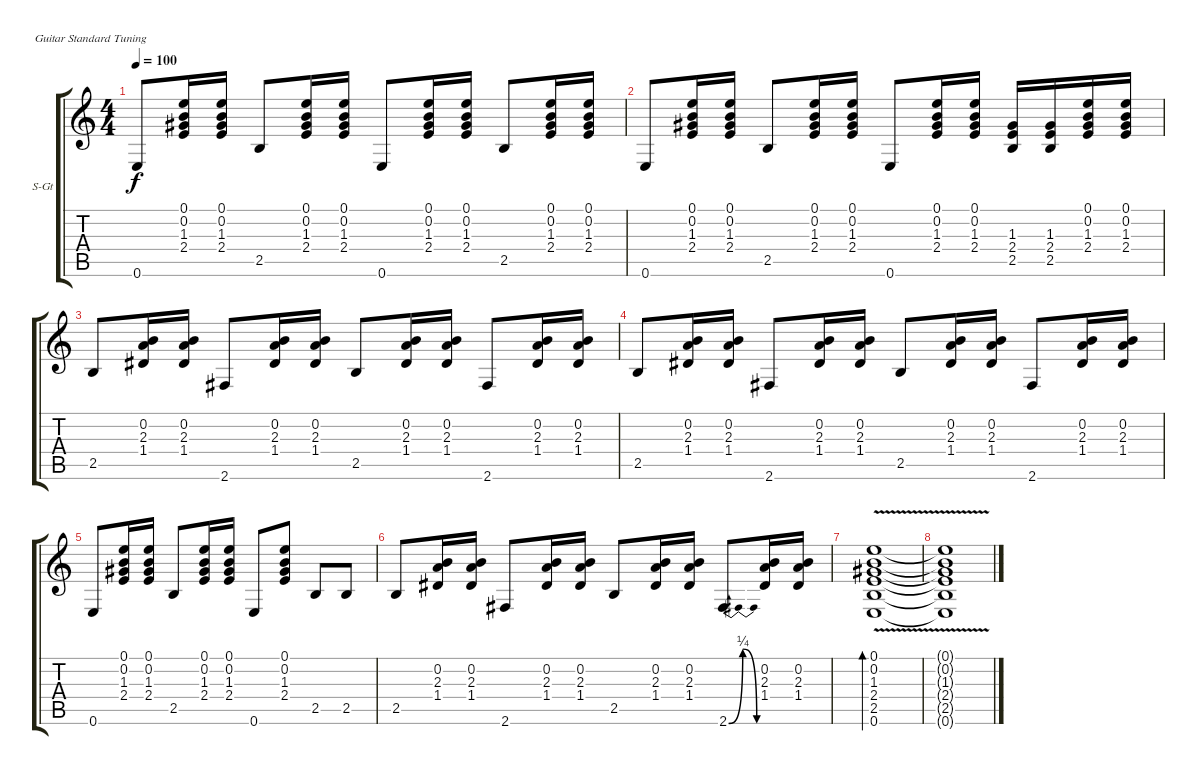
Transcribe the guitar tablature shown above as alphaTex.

\defaultSystemsLayout 4
\bracketExtendMode groupsimilarinstruments
\firstSystemTrackNameOrientation horizontal
\otherSystemsTrackNameOrientation horizontal
\track ("Steel Guitar" "S-Gt") {instrument acousticguitarsteel}
\staff {score tabs}
\tuning (E4 B3 G3 D3 A2 E2)
\ts (4 4)
\tempo 100
\clef g2
\ks c
0.6.8{dy f} (2.4 1.3 0.2 0.1).16 (0.2 1.3 2.4 0.1).16 2.5.8 (2.4 1.3 0.2 0.1).16 (2.4 1.3 0.2 0.1).16 0.6.8 (2.4 1.3 0.2 0.1).16 (0.2 1.3 2.4 0.1).16 2.5.8 (2.4 1.3 0.2 0.1).16 (2.4 1.3 0.2 0.1).16 |
0.6.8 (2.4 1.3 0.2 0.1).16 (0.2 1.3 2.4 0.1).16 2.5.8 (2.4 1.3 0.2 0.1).16 (2.4 1.3 0.2 0.1).16 0.6.8 (2.4 1.3 0.2 0.1).16 (0.2 1.3 2.4 0.1).16 (2.4 1.3 2.5).16 (2.4 1.3 2.5).16 (2.4 1.3 0.2 0.1).16 (2.4 1.3 0.2 0.1).16 |
2.5.8 (1.4 2.3 0.2).16 (0.2 2.3 1.4).16 2.6.8 (1.4 2.3 0.2).16 (1.4 2.3 0.2).16 2.5.8 (1.4 2.3 0.2).16 (0.2 2.3 1.4).16 2.6.8 (1.4 2.3 0.2).16 (1.4 2.3 0.2).16 |
2.5.8 (1.4 2.3 0.2).16 (0.2 2.3 1.4).16 2.6.8 (1.4 2.3 0.2).16 (1.4 2.3 0.2).16 2.5.8 (1.4 2.3 0.2).16 (0.2 2.3 1.4).16 2.6.8 (1.4 2.3 0.2).16 (1.4 2.3 0.2).16 |
0.6.8 (2.4 1.3 0.2 0.1).16 (0.2 1.3 2.4 0.1).16 2.5.8 (2.4 1.3 0.2 0.1).16 (2.4 1.3 0.2 0.1).16 0.6.8 (2.4 1.3 0.2 0.1).8 2.5.8 2.5.8 |
2.5.8 (1.4 2.3 0.2).16 (0.2 2.3 1.4).16 2.6.8 (1.4 2.3 0.2).16 (1.4 2.3 0.2).16 2.5.8 (1.4 2.3 0.2).16 (0.2 2.3 1.4).16 2.6{be (bendrelease 0 0 16.2 1 27.599999999999998 1 43.199999999999996 0)}.8 (1.4 2.3 0.2).16 (1.4 2.3 0.2).16 |
(0.6{v} 2.5{v} 2.4{v} 1.3{v} 0.2{v} 0.1{v}).1{bd 268} |
(0.6{t} 2.5{t} 2.4{t} 1.3{t} 0.2{t} 0.1{t}).1
